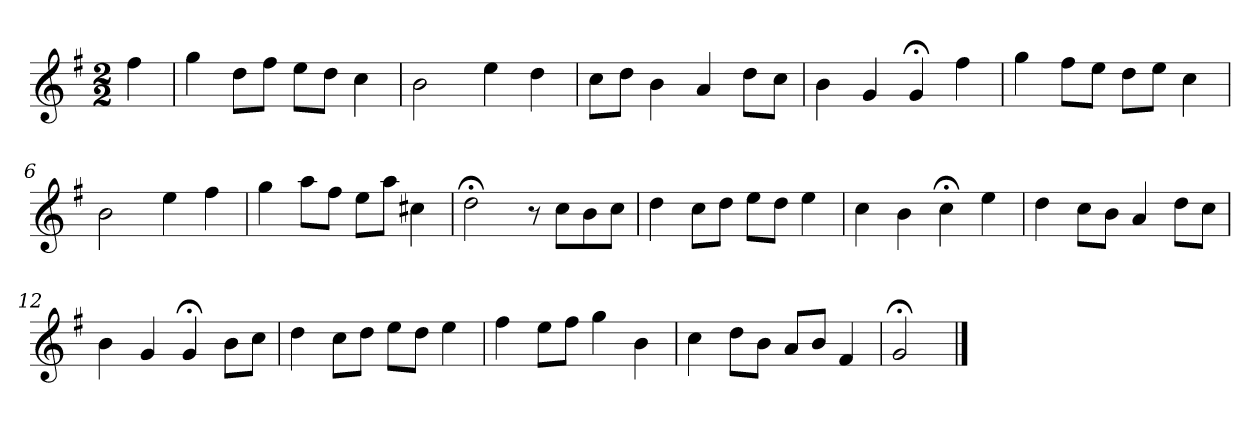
**kern
*part1
*staff1
*k[f#]
*G:
*M2/2
*MM120
=
4ff#
=1
4gg
8ddL
8ff#J
8eeL
8ddJ
4cc
=2
2b
4ee
4dd
=3
8ccL
8ddJ
4b
4a
8ddL
8ccJ
=4
4b
4g
4g;<
4ff#
=5
4gg
8ff#L
8eeJ
8ddL
8eeJ
4cc
=6
2b
4ee
4ff#
=7
4gg
8aaL
8ff#J
8eeL
8aaJ
4cc#X
=8
2dd;<
8r
8ccL
8b
8ccJ
=9
4dd
8ccL
8ddJ
8eeL
8ddJ
4ee
=10
4cc
4b
4cc;<
4ee
=11
4dd
8ccL
8bJ
4a
8ddL
8ccJ
=12
4b
4g
4g;<
8bL
8ccJ
=13
4dd
8ccL
8ddJ
8eeL
8ddJ
4ee
=14
4ff#
8eeL
8ff#J
4gg
4b
=15
4cc
8ddL
8bJ
8aL
8bJ
4f#
=16
2g;<
==
*-
